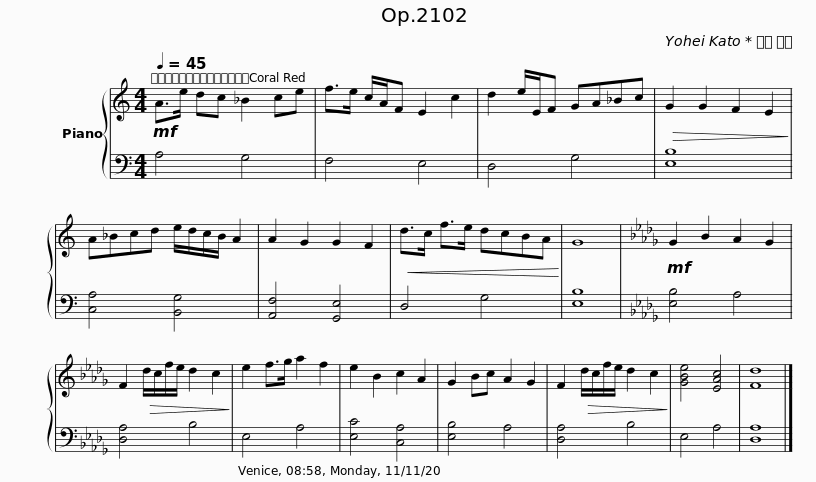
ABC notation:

X:1
%%score { 1 | 2 }
L:1/8
Q:1/4=45
M:4/4
I:linebreak $
K:C
V:1 treble
V:2 bass
V:1
!mf! A>e dc _B2 ce | f>e c/A/F E2 c2 | d2 e/E/F GA_Bc |!>(! G2 G2 F2 E2!>)! |$ A_Bcd e/d/c/B/ A2 | %5
 A2 G2 G2 F2 |!<(! d>c f>e dcBA!<)! | G8 |[K:Db]!mf! G2 B2 A2 G2 | F2!>(! d/c/f/e/ d2 c2!>)! |$ %10
 e2 f>g a2 f2 | e2 B2 c2 A2 | G2 Bc A2 G2 | F2!>(! d/c/f/e/ d2 c2!>)! | [GBe]4 [EAc]4 | %15
 [Fd]8 |] %16
V:2
 A,4 G,4 | F,4 E,4 | D,4 G,4 | [E,B,]8 |$ [C,A,]4 [B,,G,]4 | %5
 [A,,F,]4 [G,,E,]4 | D,4 G,4 | [E,B,]8 |[K:Db] [E,B,]4 A,4 | [D,A,]4 B,4 |$ %10
 E,4 A,4 | [E,C]4 [C,A,]4 | [E,B,]4 A,4 | [D,A,]4 B,4 | E,4 A,4 | %15
 [D,A,]8 |] %16
